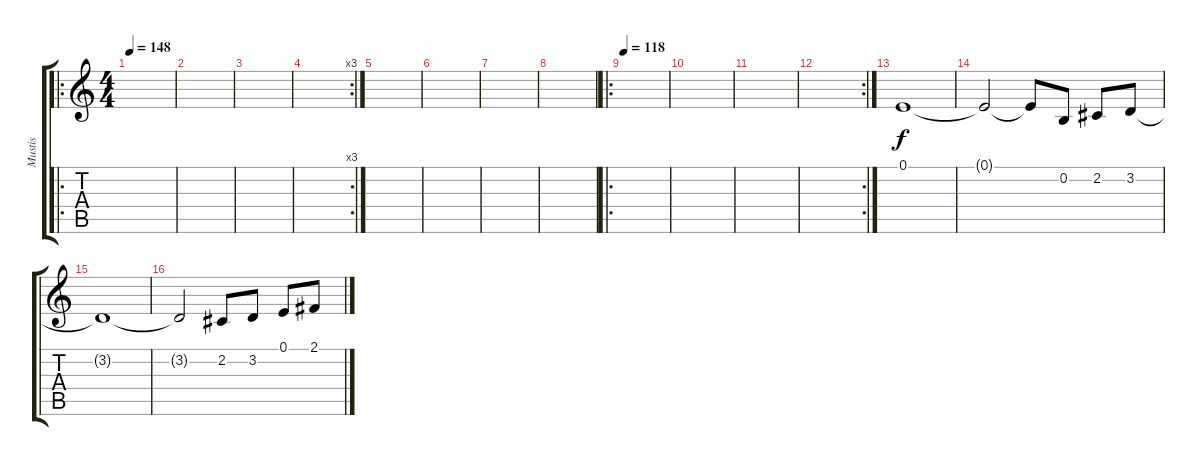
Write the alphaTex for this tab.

\track ("Mustis" "Mustis") {instrument electricpiano2}
\staff {score tabs}
\tuning (E4 B3 G3 D3 A2 E2) {hide}
\ro
\ts (4 4)
\tempo 148
\clef g2
\ks c
|
|
|
\rc 3
|
|
|
|
|
\ro
\tempo 118
|
|
|
\rc 2
|
0.1.1 |
0.1{t}.2 0.1{t}.8 0.2.8 2.2.8 3.2.8 |
3.2{t}.1 |
3.2{t}.2 2.2.8 3.2.8 0.1.8 2.1.8
